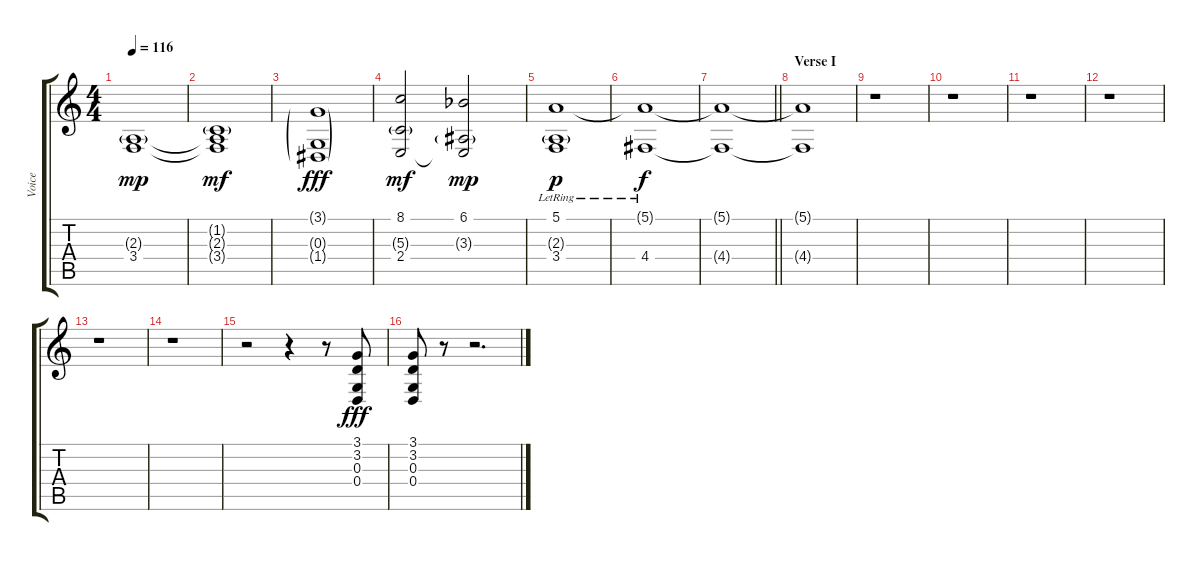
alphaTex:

\track ("Voice" "Voice") {instrument synthvoice}
\staff {score tabs}
\tuning (E4 B3 G3 D3 A2 E2) {hide}
\ts (4 4)
\tempo 116
\clef g2
\ks c
(2.3{g} 3.4).1{dy mp} |
(1.2{g} 2.3{t} 3.4{t}).1{dy mf volume 5} |
(3.1{g} 0.3{g} 1.4{g}).1{dy fff volume 11} |
(8.1 5.3{g} 2.4).2{dy mf volume 8} (6.1{acc b} 3.3{g} 2.4{t}).2{dy mp} |
(5.1{lr} 2.3{g} 3.4).1{dy p volume 11} |
(5.1{t} 4.4{lr}).1{dy f} |
\barLineRight lightlight
(5.1{t} 4.4{t}).1{volume 0} |
\section ("" "Verse I")
(5.1{t} 4.4{t}).1 |
r.1 |
r.1 |
r.1 |
r.1 |
r.1 |
r.1 |
r.2 r.4 r.8 (3.1 3.2 0.3 0.4).8{dy fff volume 8} |
(3.1 3.2 0.3 0.4).8 r.8 r.2{d}
